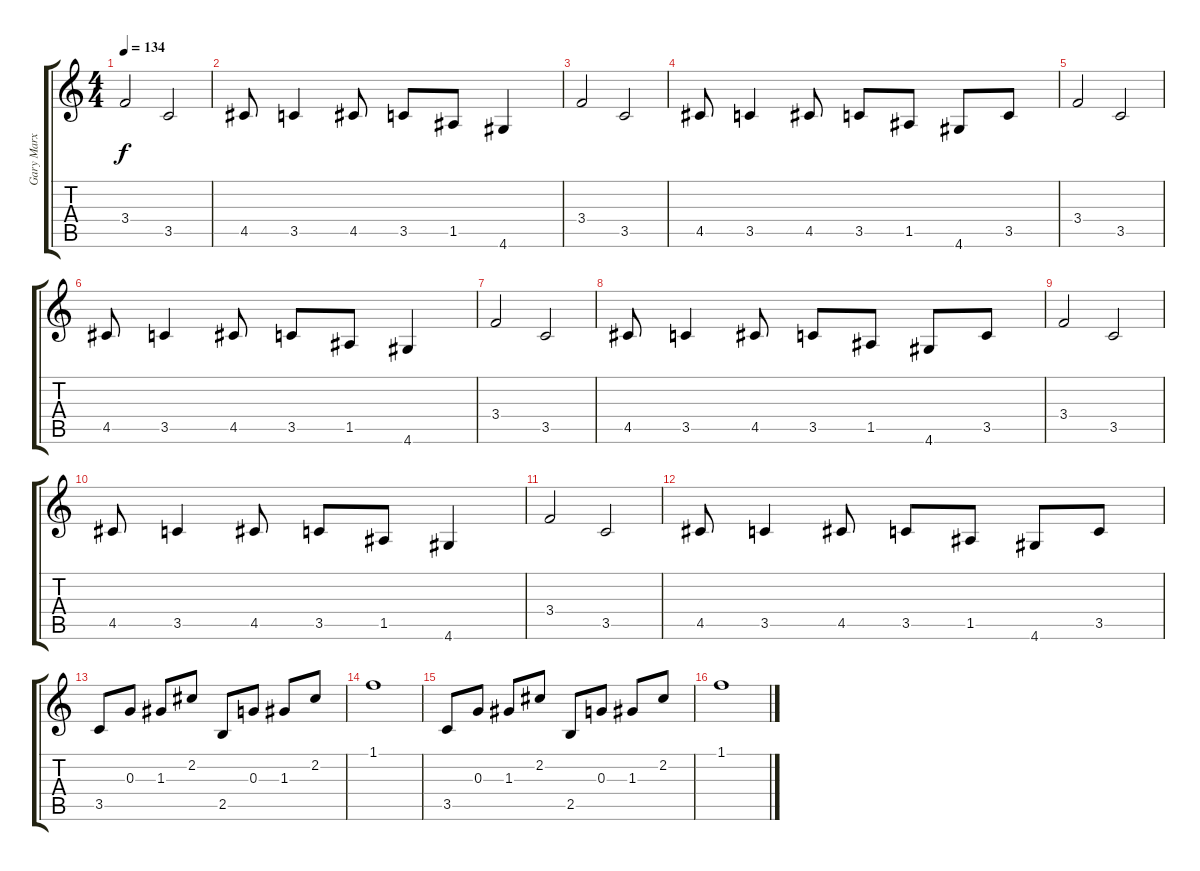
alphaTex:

\track ("Gary Marx" "Gary Marx") {instrument overdrivenguitar}
\staff {score tabs}
\tuning (E4 B3 G3 D3 A2 E2) {hide}
\ts (4 4)
\tempo 134
\clef g2
\ks c
3.4.2{dy f} 3.5.2 |
4.5.8 3.5.4 4.5.8 3.5.8 1.5.8 4.6.4 |
3.4.2 3.5.2 |
4.5.8 3.5.4 4.5.8 3.5.8 1.5.8 4.6.8 3.5.8 |
3.4.2 3.5.2 |
4.5.8 3.5.4 4.5.8 3.5.8 1.5.8 4.6.4 |
3.4.2 3.5.2 |
4.5.8 3.5.4 4.5.8 3.5.8 1.5.8 4.6.8 3.5.8 |
3.4.2 3.5.2 |
4.5.8 3.5.4 4.5.8 3.5.8 1.5.8 4.6.4 |
3.4.2 3.5.2 |
4.5.8 3.5.4 4.5.8 3.5.8 1.5.8 4.6.8 3.5.8 |
3.5.8 0.3.8 1.3.8 2.2.8 2.5.8 0.3.8 1.3.8 2.2.8 |
1.1.1 |
3.5.8 0.3.8 1.3.8 2.2.8 2.5.8 0.3.8 1.3.8 2.2.8 |
1.1.1
